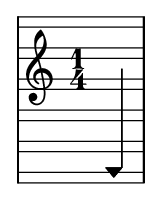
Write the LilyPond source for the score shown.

\version "2.14.0"

\header {
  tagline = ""
}

\paper {
  #(set-paper-size "a10")
}

%Customizing note head stencils based on pitch
%Defining stencils

upTriangle =
#(ly:make-stencil 
	(list 'embedded-ps
    "gsave
      currentpoint translate
      newpath
      -.1875 -.5 moveto
      .65625 .5 lineto
      1.5 -.5 lineto
      closepath
      fill
      grestore" )
    (cons -.1875 1.5)
    (cons -.5 .5)
)

downTriangle =
#(ly:make-stencil 
	(list 'embedded-ps
    "gsave
      currentpoint translate

      newpath
      .08 .34 moveto
      .65625 -.4 lineto
      1.2325 .34 lineto
      closepath
      0.12 setlinewidth
      stroke      

      newpath
      -.0775 .43 moveto
      .65625 -.43 lineto
      1.39 .43 lineto
      closepath
      0.1 setlinewidth
      stroke      
	  
	  newpath
      -.1675 .48 moveto
      .65625 -.48 lineto
      1.48 .48 lineto
      closepath
      0.04 setlinewidth
      stroke

      grestore" )
    (cons -.1875 1.5)
    (cons -.5 .5)
)

upTriLgr = 
#(ly:make-stencil 
	(list 'embedded-ps
    "gsave
      currentpoint translate
      newpath
      -.1875 -.5 moveto
      .65625 .5 lineto
      1.5 -.5 lineto
      closepath
      fill
	  newpath
	  -.5 0 moveto
	  1.8 0 lineto
      closepath
      .19 setlinewidth
      stroke  
      grestore" )
    (cons -.1875 1.5)
    (cons -.5 .5)
)

downTriLgr =
#(ly:make-stencil 
	(list 'embedded-ps
    "gsave
      currentpoint translate
      newpath
      .08 .34 moveto
      .65625 -.4 lineto
      1.2325 .34 lineto
      closepath
      0.12 setlinewidth
      stroke      
      newpath
      -.0775 .43 moveto
      .65625 -.43 lineto
      1.39 .43 lineto
      closepath
      0.1 setlinewidth
      stroke      
	  newpath
      -.1675 .48 moveto
      .65625 -.48 lineto
      1.48 .48 lineto
      closepath
      0.04 setlinewidth
      stroke
	  newpath
	  -.5 0 moveto
	  1.8 0 lineto
      closepath
      .19 setlinewidth
      stroke  
      grestore" )
    (cons -.1875 1.5)
    (cons -.5 .5)
)

%Based on the pitch's semitone, which note head
#(define (semitone-to-stencil semitone)
         (let ((s (modulo semitone 12)))
         	(case s
		((11) upTriLgr)
		((0) downTriLgr)
		(else (if (= (remainder semitone 2) 0) downTriangle upTriangle))
	))
)

%Get the pitch from the grob, convert to semitone, and send it on
#(define (stencil-notehead grob)
   (semitone-to-stencil 
	 (ly:pitch-semitones (ly:event-property (event-cause grob) 'pitch))))


%Begin stem attachment adjustment code
%Assign stem attachment values to variables

upTriUpStem 	= #'(1 . -1)
upTridownStem 	= #'(1 . .9)
downTriUpStem	= #'(1 . .9)
downTriDownStem	= #'(1 . -1)

%Based on the pitch, is the stem up or down, 
%Then based on pitch is the note head an up or down triangle

#(define (pitch-to-stem pitch stemdir)
	(if (= (modulo (ly:pitch-semitones pitch) 2) 1) 
		(if (= UP stemdir) upTriUpStem upTridownStem)		
		(if (= DOWN stemdir) downTriDownStem downTriUpStem)
	)
)

%Get the stem from notehead grob
#(define (notehead-get-notecolumn nhgrob)
   (ly:grob-parent nhgrob X))

#(define (notehead-get-stem nhgrob)
   (let ((notecolumn (notehead-get-notecolumn nhgrob)))
     (ly:grob-object notecolumn 'stem)))

%Get the pitch and stem direction from the grob and send it on
#(define (stem-adjuster nhgrob)
	(pitch-to-stem
	    (ly:event-property (event-cause nhgrob) 'pitch) 
		(ly:grob-property (notehead-get-stem nhgrob) 'direction) ))

%Begin double-stem for half note code
#(define (doubleStemmer grob)
   (if (= 1 (ly:grob-property grob 'duration-log))

		(ly:stencil-combine-at-edge
              (ly:stem::print grob)
              X
              (- (ly:grob-property grob 'direction))
              (ly:stem::print grob)
              -.42 0) ;; note: use .15 for other side

		(ly:stem::print grob)
	)
)

%End customization scripts


upTriangleEmpty =
#(ly:make-stencil 
	(list 'embedded-ps
    "gsave
      currentpoint translate
      newpath
      -.1875 -.5 moveto
      .65625 .5 lineto
      1.5 -.5 lineto
      closepath
      0.19 setlinewidth
      stroke
      grestore" )
    (cons -.1875 1.5)
    (cons -.5 .5)
)

upTriangleFull =
#(ly:make-stencil 
	(list 'embedded-ps
    "gsave
      currentpoint translate
      newpath
      -.1875 -.5 moveto
      .65625 .5 lineto
      1.5 -.5 lineto
      closepath
      fill
      grestore" )
    (cons -.1875 1.5)
    (cons -.5 .5)
)

downTriangleEmpty =
#(ly:make-stencil 
	(list 'embedded-ps
    "gsave
      currentpoint translate

      newpath
      .08 .34 moveto
      .65625 -.4 lineto
      1.2325 .34 lineto
      closepath
      0.12 setlinewidth
      stroke      

      newpath
      -.0775 .43 moveto
      .65625 -.43 lineto
      1.39 .43 lineto
      closepath
      0.1 setlinewidth
      stroke      
	  
	  newpath
      -.1675 .48 moveto
      .65625 -.48 lineto
      1.48 .48 lineto
      closepath
      0.04 setlinewidth
      stroke

      grestore" )
    (cons -.1875 1.5)
    (cons -.5 .5)
)

downTriangleFull =
#(ly:make-stencil 
	(list 'embedded-ps
    "gsave
      currentpoint translate

      newpath
      .08 .34 moveto
      .65625 -.4 lineto
      1.2325 .34 lineto
      closepath
      0.12 setlinewidth
      stroke      

      newpath
      -.0775 .43 moveto
      .65625 -.43 lineto
      1.39 .43 lineto
      closepath
      0.1 setlinewidth
      stroke      
	  
	  newpath
      -.1675 .48 moveto
      .65625 -.48 lineto
      1.48 .48 lineto
      closepath
      fill

      grestore" )
    (cons -.1875 1.5)
    (cons -.5 .5)
)

upTriLgr = 
#(ly:make-stencil 
	(list 'embedded-ps
    "gsave
      currentpoint translate
      newpath
      -.1875 -.5 moveto
      .65625 .5 lineto
      1.5 -.5 lineto
      closepath
      0.19 setlinewidth
      stroke
	  newpath
	  -.5 0 moveto
	  1.8 0 lineto
      closepath
      .19 setlinewidth
      stroke  
      grestore" )
    (cons -.1875 1.5)
    (cons -.5 .5)
)

downTriLgr =
#(ly:make-stencil 
	(list 'embedded-ps
    "gsave
      currentpoint translate
      newpath
      .08 .34 moveto
      .65625 -.4 lineto
      1.2325 .34 lineto
      closepath
      0.12 setlinewidth
      stroke      
      newpath
      -.0775 .43 moveto
      .65625 -.43 lineto
      1.39 .43 lineto
      closepath
      0.1 setlinewidth
      stroke      
	  newpath
      -.1675 .48 moveto
      .65625 -.48 lineto
      1.48 .48 lineto
      closepath
      0.04 setlinewidth
      stroke
	  newpath
	  -.5 0 moveto
	  1.8 0 lineto
      closepath
      .19 setlinewidth
      stroke  
      grestore" )
    (cons -.1875 1.5)
    (cons -.5 .5)
)

%Based on the pitch's semitone, which note head
#(define (semitone-to-stencil semitone)
         (let ((s (modulo semitone 12)))
         	(case s
		((11) upTriLgr)
		((0) downTriLgr)
                ((2 4) downTriangleEmpty)
                ((5 7 9) upTriangleEmpty)
                ((1 3) upTriangleFull)
                ((6 8 10) downTriangleFull)
	))
)

%Get the pitch from the grob, convert to semitone, and send it on
#(define (stencil-notehead grob)
   (semitone-to-stencil 
	 (ly:pitch-semitones (ly:event-property (event-cause grob) 'pitch))))


%Begin stem attachment adjustment code
%Assign stem attachment values to variables

upTriUpStem 	= #'(1 . -1)
upTridownStem 	= #'(1 . .9)
downTriUpStem	= #'(1 . .9)
downTriDownStem	= #'(1 . -1)

%Based on the pitch, is the stem up or down, 
%Then based on pitch is the note head an up or down triangle

#(define (pitch-to-stem pitch stemdir)
	(if (= (modulo (ly:pitch-semitones pitch) 2) 1) 
		(if (= UP stemdir) upTriUpStem upTridownStem)		
		(if (= DOWN stemdir) downTriDownStem downTriUpStem)
	)
)

%Get the stem from notehead grob
#(define (notehead-get-notecolumn nhgrob)
   (ly:grob-parent nhgrob X))

#(define (notehead-get-stem nhgrob)
   (let ((notecolumn (notehead-get-notecolumn nhgrob)))
     (ly:grob-object notecolumn 'stem)))

%Get the pitch and stem direction from the grob and send it on
#(define (stem-adjuster nhgrob)
	(pitch-to-stem
	    (ly:event-property (event-cause nhgrob) 'pitch) 
		(ly:grob-property (notehead-get-stem nhgrob) 'direction) ))

%Begin double-stem for half note code
#(define (doubleStemmer grob)
   (if (= 1 (ly:grob-property grob 'duration-log))

		(ly:stencil-combine-at-edge
              (ly:stem::print grob)
              X
              (- (ly:grob-property grob 'direction))
              (ly:stem::print grob)
              -.42 0) ;; note: use .15 for other side

		(ly:stem::print grob)
	)
)

%End customization scripts

down = {
      \override Stem #'direction = #DOWN     
}

up = {
      \override Stem #'direction = #UP
}

nl = {
      \once \override Score.RehearsalMark #'transparent = ##t
      \mark "C"
}

tn = {
  \override Staff.StaffSymbol #'line-positions = #'(10 8 4 2 -2 -4 -8 -10 -14 -16 -20 -22)
  \override NoteHead #'stem-attachment = #stem-adjuster
  \override NoteHead #'stencil = #stencil-notehead
  \override Stem #'stencil = #doubleStemmer
}

notes = \relative c {
      \time 1/4
      \autoBeamOff

      \up
      gis,4
}

\new Staff \with {
  \remove "Accidental_engraver"
  \remove "Key_engraver" 
  staffLineLayoutFunction = #(lambda (p) (floor (/ (+ (ly:pitch-semitones p) 1) 2)))
  middleCPosition = #-6
  clefGlyph = #"clefs.G"
  clefPosition = #(+ -6 4)
}
{
  \tn
  \notes 
}


